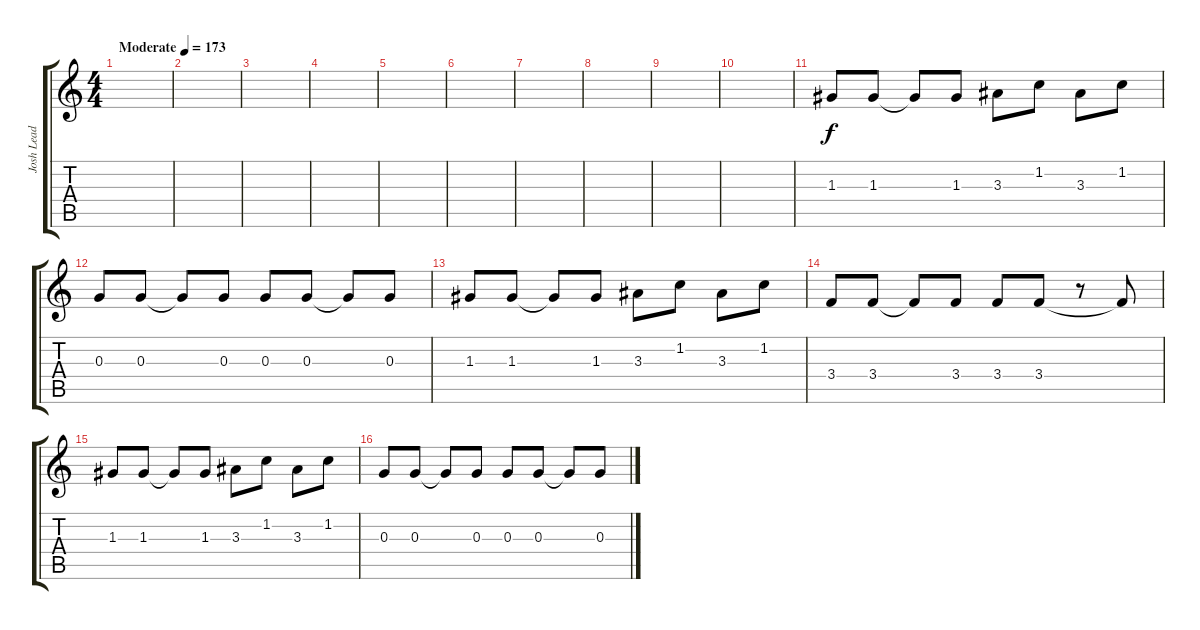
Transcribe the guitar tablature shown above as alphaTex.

\track ("Josh Lead" "Josh Lead") {instrument distortionguitar}
\staff {score tabs}
\tuning (E4 B3 G3 D3 A2 E2) {hide}
\ts (4 4)
\tempo (173 "Moderate")
\clef g2
\ks c
|
|
|
|
|
|
|
|
|
|
1.3.8 1.3.8 1.3{t}.8 1.3.8 3.3.8 1.2.8 3.3.8 1.2.8 |
0.3.8 0.3.8 0.3{t}.8 0.3.8 0.3.8 0.3.8 0.3{t}.8 0.3.8 |
1.3.8 1.3.8 1.3{t}.8 1.3.8 3.3.8 1.2.8 3.3.8 1.2.8 |
3.4.8 3.4.8 3.4{t}.8 3.4.8 3.4.8 3.4.8 r.8 3.4{t}.8 |
1.3.8 1.3.8 1.3{t}.8 1.3.8 3.3.8 1.2.8 3.3.8 1.2.8 |
0.3.8 0.3.8 0.3{t}.8 0.3.8 0.3.8 0.3.8 0.3{t}.8 0.3.8
